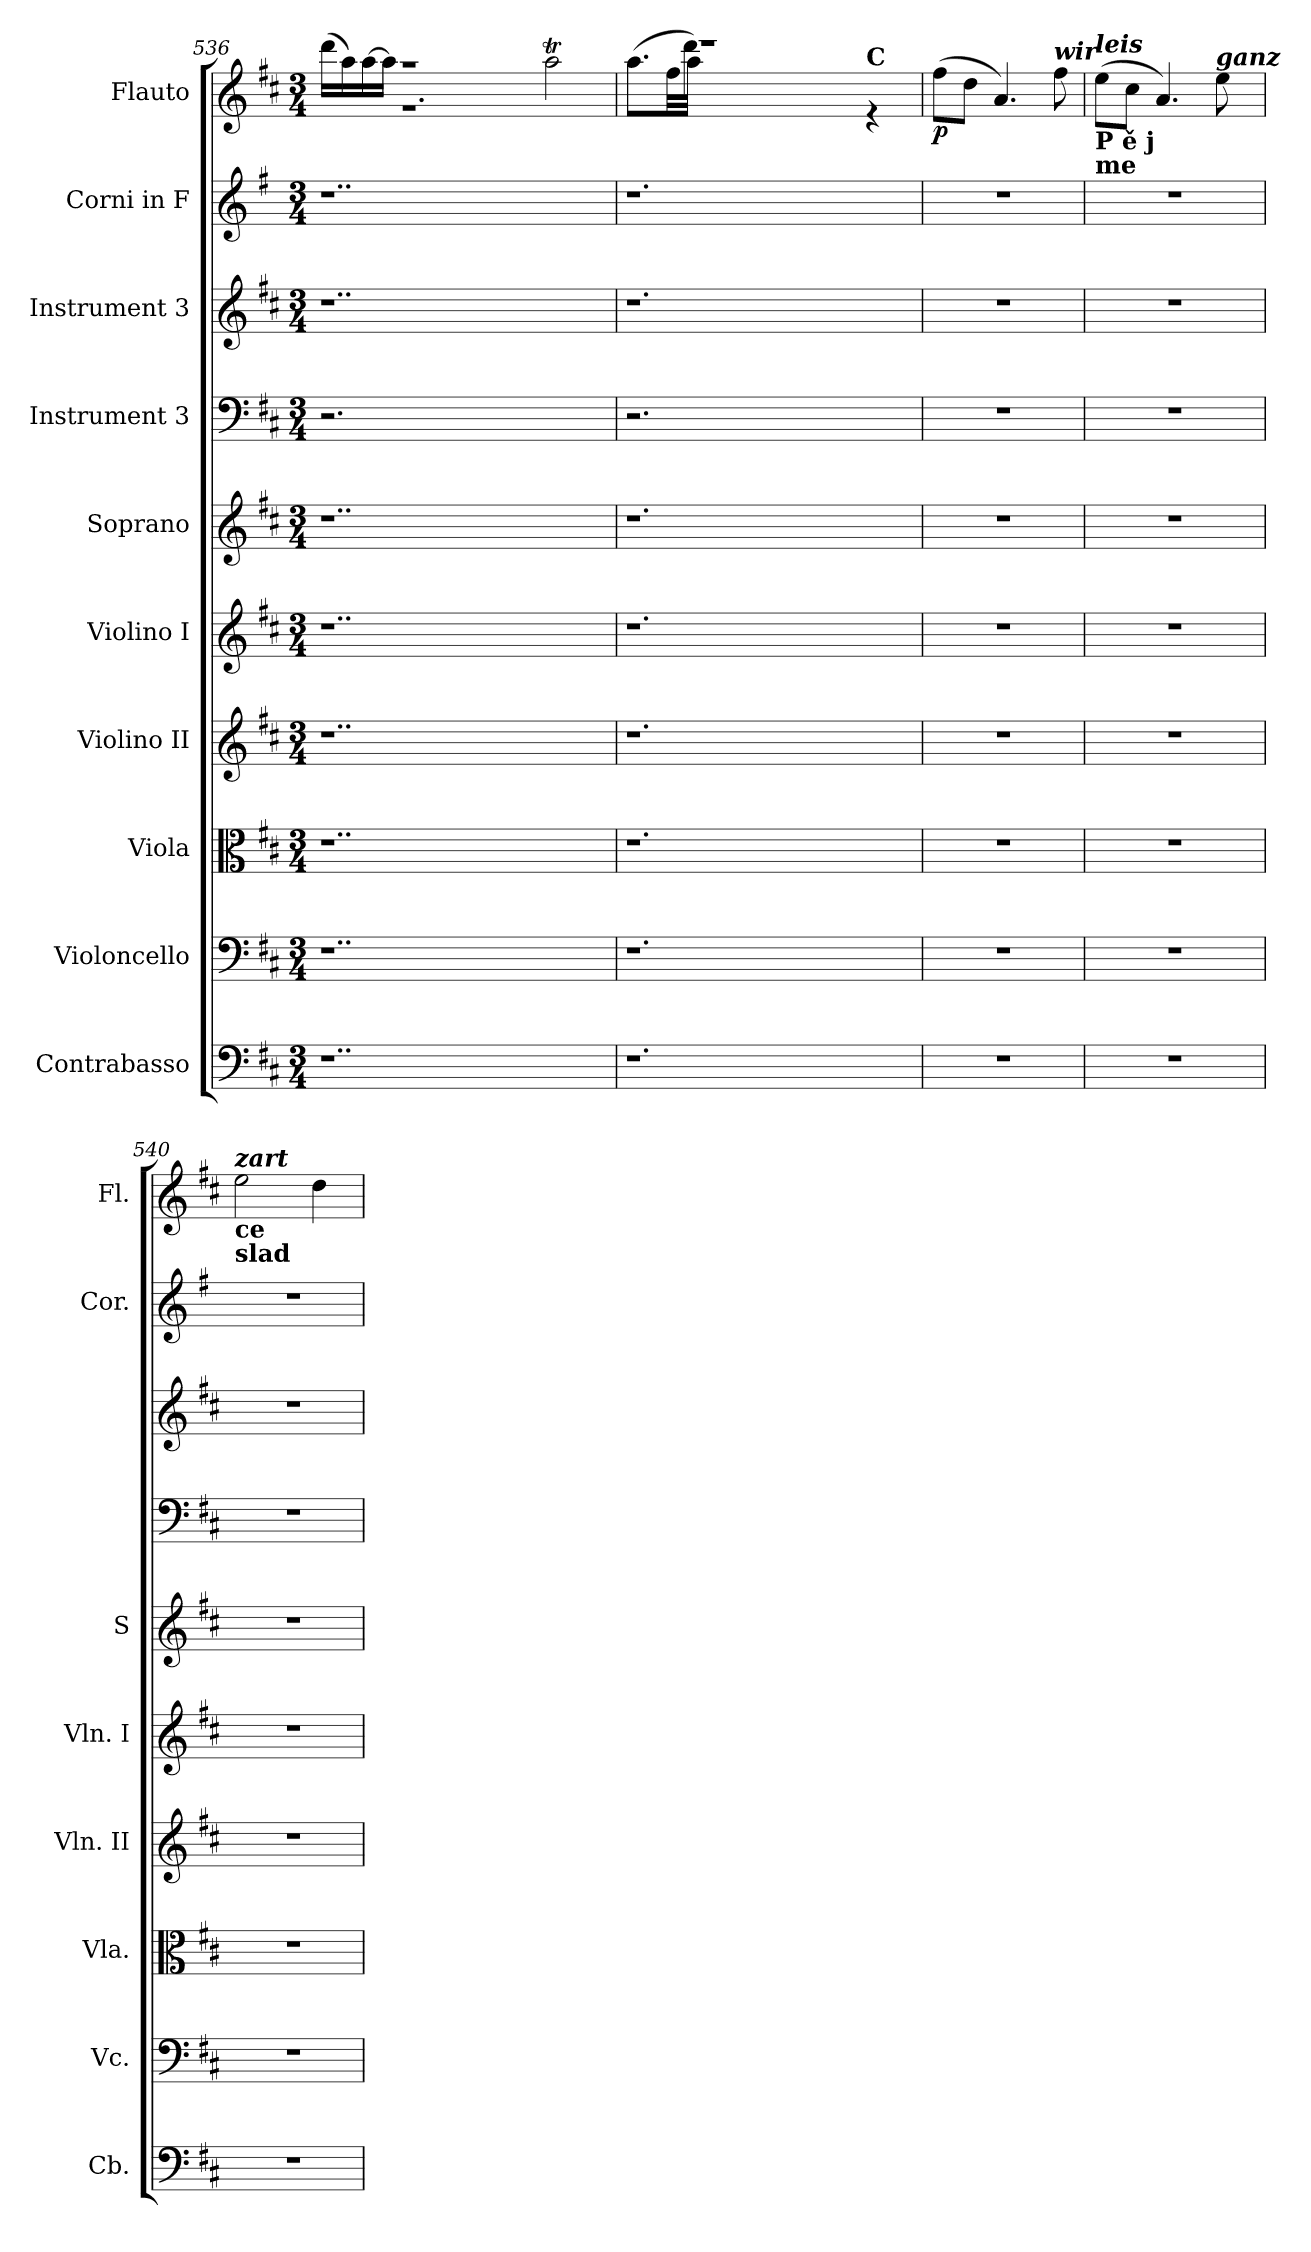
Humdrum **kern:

**kern	**kern	**kern	**kern	**kern	**kern	**kern	**kern	**kern	**kern	**dynam
*part10	*part9	*part8	*part7	*part6	*part5	*part4	*part3	*part2	*part1	*part1
*staff10	*staff9	*staff8	*staff7	*staff6	*staff5	*staff4	*staff3	*staff2	*staff1	*staff1
*I"Contrabasso	*I"Violoncello	*I"Viola	*I"Violino II	*I"Violino I	*I"Soprano	*I"Instrument 3	*I"Instrument 3	*I"Corni in F	*I"Flauto	*
*I'Cb.	*I'Vc.	*I'Vla.	*I'Vln. II	*I'Vln. I	*I'S	*	*	*I'Cor.	*I'Fl.	*
*clefF4	*clefF4	*clefC3	*clefG2	*clefG2	*clefG2	*clefF4	*clefG2	*clefG2	*clefG2	*
*ITrd1c2	*ITrd1c2	*ITrd1c2	*ITrd1c2	*ITrd1c2	*ITrd1c2	*ITrd1c2	*ITrd1c2	*ITrd4c7	*ITrd1c2	*
*k[]	*k[]	*k[]	*k[]	*k[]	*k[]	*k[]	*k[]	*k[]	*k[]	*
*C:	*C:	*C:	*C:	*C:	*C:	*C:	*C:	*C:	*C:	*
*M3/4	*M3/4	*M3/4	*M3/4	*M3/4	*M3/4	*M3/4	*M3/4	*M3/4	*M3/4	*
=536	=536	=536	=536	=536	=536	=536	=536	=536	=536	=536
*	*	*	*	*	*	*	*	*	*^	*
1..r	1..r	1..r	1..r	1..r	1..r	2.r	1..r	1..r	(<16ccc\L	4ryy	.
.	.	.	.	.	.	.	.	.	16gg\)	.	.
.	.	.	.	.	.	.	.	.	[>16gg\	.	.
.	.	.	.	.	.	.	.	.	16gg\J]	.	.
.	.	.	.	.	.	.	.	.	1r	1.r	.
.	.	.	.	.	.	1ryy	.	.	.	.	.
.	.	.	.	.	.	.	.	.	2ggT\	.	.
=537	=537	=537	=537	=537	=537	=537	=537	=537	=537	=537	=537
1.r	1.r	1.r	1.r	1.r	1.r	2.r	1.r	1.r	(>8.gg\L	8..ryy	.
.	.	.	.	.	.	.	.	.	32ee\	.	.
.	.	.	.	.	.	.	.	.	32gg\J)	4ccc\	.
.	.	.	.	.	.	.	.	.	1r	.	.
.	.	.	.	.	.	.	.	.	.	1ryy	.
.	.	.	.	.	.	2.ryy	.	.	.	.	.
!	!	!	!	!	!	!	!	!	!LO:TX:a:B:t=C	!	!
.	.	.	.	.	.	.	.	.	4re	.	.
.	.	.	.	.	.	.	.	.	.	32ryy	.
=538	=538	=538	=538	=538	=538	=538	=538	=538	=538	=538	=538
!	!	!	!	!	!	!	!	!	!LO:TX:a:Bi:t=Sin - gen	!	!
!	!	!	!	!	!	!	!	!	!	!	!LO:DY:b
*	*	*	*	*	*	*	*	*	*v	*v	*
2.r	2.r	2.r	2.r	2.r	2.r	2.r	2.r	2.r	(>8ee\L	p
.	.	.	.	.	.	.	.	.	8cc\J	.
.	.	.	.	.	.	.	.	.	4.g/)	.
!	!	!	!	!	!	!	!	!	!LO:TX:a:Bi:t=wir	!
.	.	.	.	.	.	.	.	.	8ee\	.
=539	=539	=539	=539	=539	=539	=539	=539	=539	=539	=539
!	!	!	!	!	!	!	!	!	!LO:TX:a:Bi:t=leis	!
!	!	!	!	!	!	!	!	!	!LO:TX:b:B:t=P ě j	!
!	!	!	!	!	!	!	!	!	!LO:TX:b:B:t=me	!
2.r	2.r	2.r	2.r	2.r	2.r	2.r	2.r	2.r	(>8dd\L	.
.	.	.	.	.	.	.	.	.	8b\J	.
.	.	.	.	.	.	.	.	.	4.g/)	.
!	!	!	!	!	!	!	!	!	!LO:TX:a:Bi:t=ganz	!
.	.	.	.	.	.	.	.	.	8dd\	.
!!LO:LB:g=z
=540	=540	=540	=540	=540	=540	=540	=540	=540	=540	=540
!	!	!	!	!	!	!	!	!	!LO:TX:a:Bi:t=zart	!
!	!	!	!	!	!	!	!	!	!LO:TX:b:B:t=ce	!
!	!	!	!	!	!	!	!	!	!LO:TX:b:B:t=slad	!
2.r	2.r	2.r	2.r	2.r	2.r	2.r	2.r	2.r	2dd\	.
.	.	.	.	.	.	.	.	.	4cc\	.
=	=	=	=	=	=	=	=	=	=	=
*-	*-	*-	*-	*-	*-	*-	*-	*-	*-	*-
